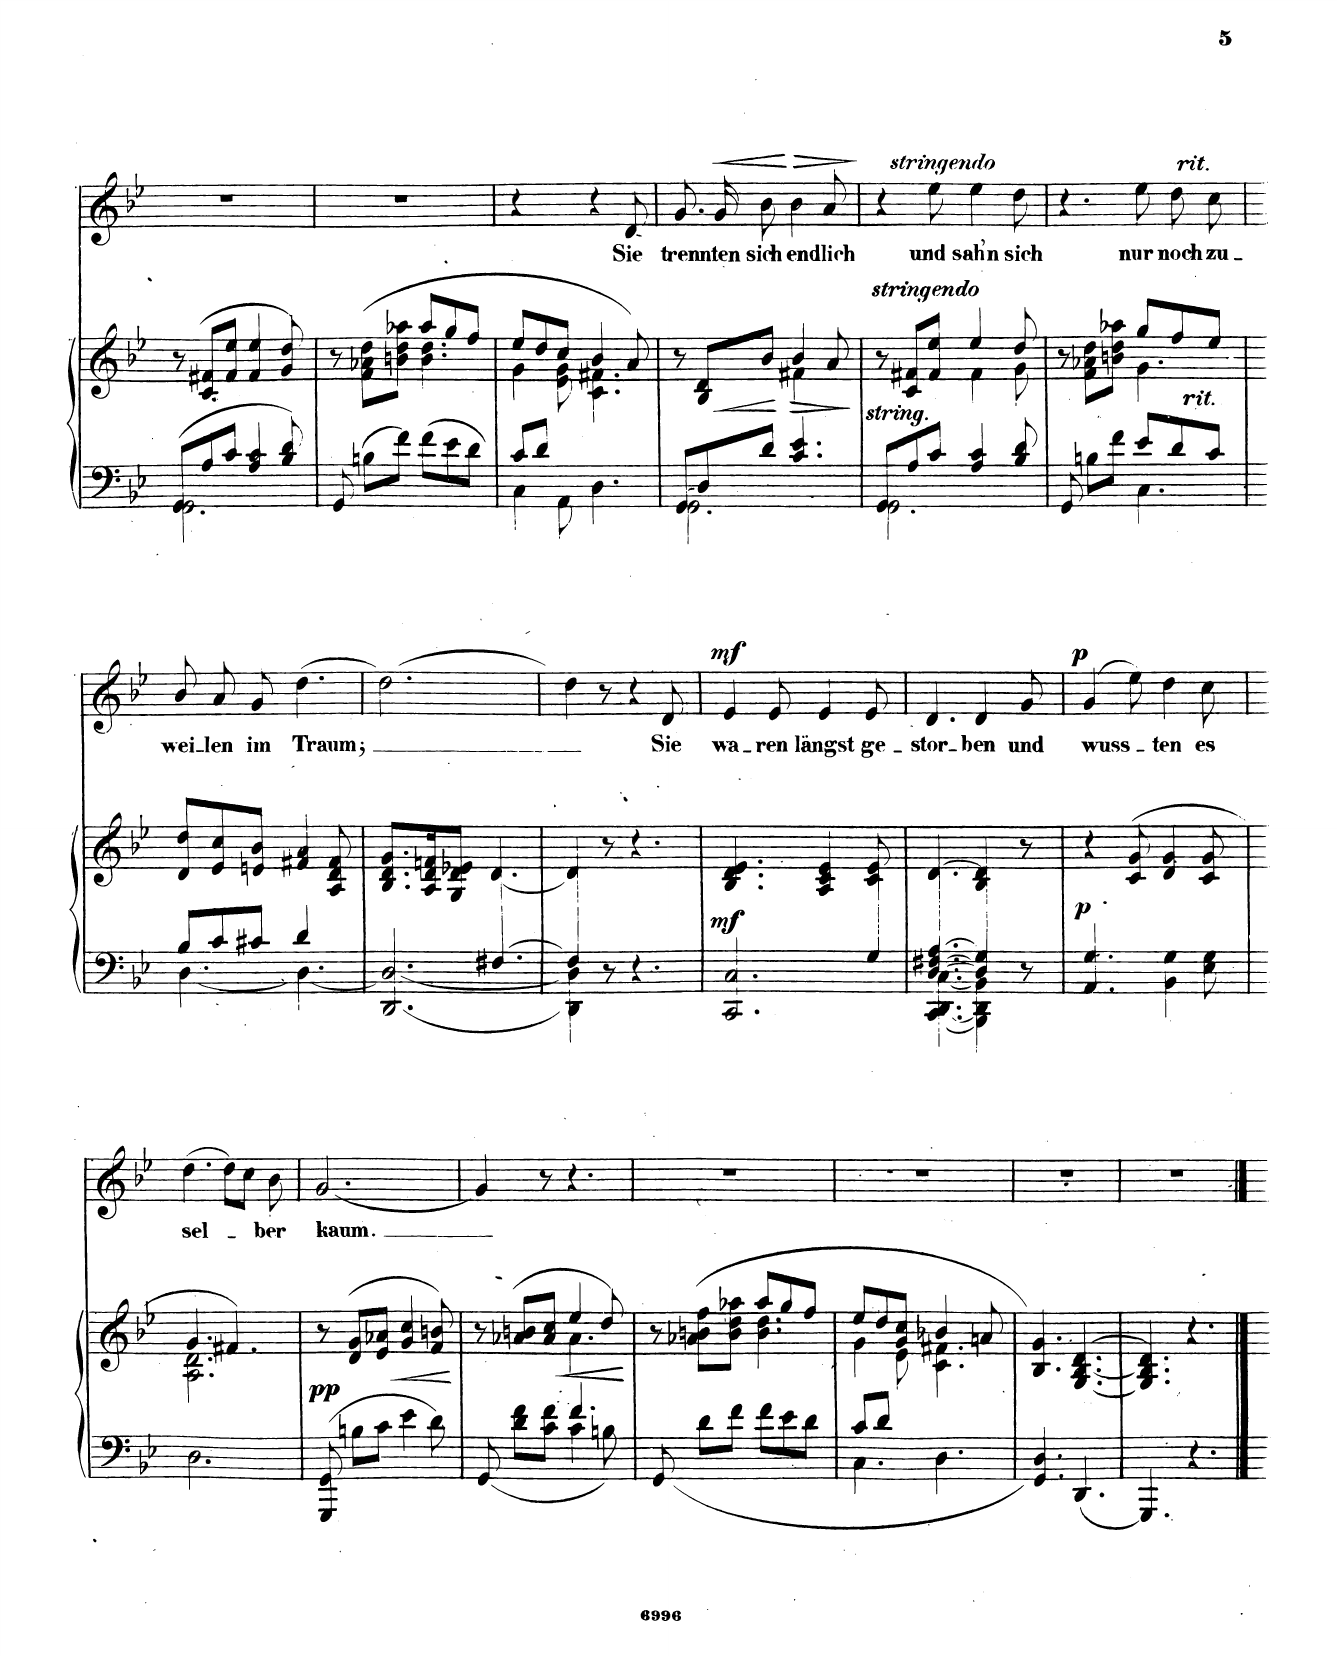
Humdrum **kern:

**kern	**kern	**dynam	**kern	**text	**dynam
*part2	*part2	*part2	*part1	*part1	*part1
*staff3	*staff2	*staff2/3	*staff1	*staff1	*staff1
*I"Piano	*	*	*I"Voice	*	*
*I'Pno	*	*	*	*	*
*clefF4	*clefG2	*	*clefG2	*	*
*k[b-e-]	*k[b-e-]	*	*k[b-e-]	*	*
*g:	*g:	*	*g:	*	*
*M6/8	*M6/8	*	*M6/8	*	*
=16	=16	=16	=16	=16	=16
*^	*	*	*	*	*
8GG/L	2.GG\	8r	.	2.r	.	.
8A/	.	(8c/ 8f#X/L	.	.	.	.
8c/J	.	8f#/ 8ee-/J	.	.	.	.
4A/ 4c/	.	4f#/ 4ee-/	.	.	.	.
8B-/ 8d/	.	8g/ 8dd/)	.	.	.	.
*v	*v	*	*	*	*	*
=17	=17	=17	=17	=17	=17
*	*^	*	*	*	*
8GG/	8r	4.ryy	.	2.r	.	.
8Bn\L	(8f\ 8a-X\ 8dd\L	.	.	.	.	.
8f\J	8bn\ 8dd\ 8aa-X\J	.	.	.	.	.
8f\L	8aa-/L	4.b\ 4.dd\	.	.	.	.
8e-\	8gg/	.	.	.	.	.
8d\J	8ff/J	.	.	.	.	.
=18	=18	=18	=18	=18	=18	=18
*^	*	*	*	*	*	*
4C\	8c/L	8ee-/L	4g\	.	4.r	.	.
.	8d/J	8dd/	.	.	.	.	.
8AA\	2ryy	8cc/J	8e-\ 8g\	.	.	.	.
4.D\	.	4b-/	4.c\ 4.f#X\	.	4r	.	.
.	.	8a/)	.	.	8d/	Sie	.
=19	=19	=19	=19	=19	=19	=19	=19
8GG/L	2.GG\	8r	4.ryy	.	8.g/	tren-	.
!	!	!	!	!LO:HP:b	!	!	!
8D/	.	8B-/ 8d/L	.	<	.	.	.
!	!	!	!	!	!	!	!LO:HP:b
.	.	.	.	.	16g/	-nten	<
8d/J	.	8b-/J	.	.	8b-\	sich	.
!	!	!	!	!LO:HP:n=1:b	!	!	!LO:HP:n=1:b
4.c/ 4.e-/	.	4b-/	4.f#X\	[ >	4b-\	end-	[ >
.	.	8a/	.	.	8a/	-lich	.
*v	*v	*	*	*	*	*	*
*	*v	*v	*	*	*	*
.	.	]	.	.	]
=20	=20	=20	=20	=20	=20
*^	*^	*	*	*	*
!	!	!	!	!	!LO:TX:a:i:t=stringendo	!	!
!	!	!LO:TX:i:t=stringendo	!	!	!	!	!
!LO:TX:i:t=string.	!	!	!	!	!	!	!
8GG/L	2.GG\	8r	4.ryy	.	4r	.	.
8A/	.	8c/ 8f#X/L	.	.	.	.	.
8c/J	.	8f#/ 8ee-/J	.	.	8ee-\	und	.
4A/ 4c/	.	4ee-/	4f#\	.	4ee-\	sah'n	.
8B-/ 8d/	.	8dd/	8g\	.	8dd\	sich	.
=21	=21	=21	=21	=21	=21	=21	=21
8GG/	4ryy	8r	4.ryy	.	4.r	.	.
8Bn\L	.	8f\ 8a-X\ 8dd\L	.	.	.	.	.
8f\J	8ryy	8bn\ 8dd\ 8aa-X\J	.	.	.	.	.
8e-/L	4.C\	8gg/L	4.g\	.	8ee-\	nur	.
!	!	!	!	!	!LO:TX:a:i:t=rit.	!	!
!LO:TX:i:t=rit.	!	!	!	!	!	!	!
8d/	.	8ff/	.	.	8dd\	noch	.
8c/J	.	8ee-/J	.	.	8cc\	zu	.
*	*	*v	*v	*	*	*	*
=22	=22	=22	=22	=22	=22	=22
8B-/L	[4.D\	8d/ 8dd/L	.	8b-/	wei-	.
8c/	.	8e-/ 8cc/	.	8a/	-len	.
8c#X/J	.	8en/ 8b-/J	.	8g/	im	.
4d/	4.D\_	4f#X/ 4a/	.	[4.dd\	Traum;	.
8ryy	.	8A/ 8d/ 8f#/	.	.	.	.
=23	=23	=23	=23	=23	=23	=23
[2.DD/ 2.D/_	4.ryy	8.B-/ 8.d/ 8.g/L	.	2.dd\_	.	.
.	.	16A/ 16d/ 16fn/K	.	.	.	.
.	.	8G/ 8d/ 8e-X/J	.	.	.	.
.	[4.F#X/	[4.d/	.	.	.	.
=24	=24	=24	=24	=24	=24	=24
4DD\] 4D\]	4F#/]	4d/]	.	4dd\]	.	.
8r	8ryy	8r	.	8r	.	.
4.r	4.ryy	4.r	.	4r	.	.
.	.	.	.	8d/	Sie	.
=25	=25	=25	=25	=25	=25	=25
!	!	!	!LO:DY:b	!	!	!LO:DY:b
2.CC/ 2.C/	4.ryy	4.B-/ 4.d/ 4.e-/	mf	4e-/	wa-	mf
.	.	.	.	8e-/	-ren	.
.	4ryy	4A/ 4c/ 4e-/	.	4e-/	längst	.
.	8G/	8c/ 8e-/	.	8e-/	ge-	.
=26	=26	=26	=26	=26	=26	=26
[4.D/ 4.F#X/ 4.A/	4.CC\ [4.DD\ 4.C\	(([4.d/	.	4.d/	-stor-	.
4D/] 4G/))	4BBB-\ 4DD\] 4BB-\	4B-/ 4d/]	.	4d/	-ben	.
8r	8ryy	8r	.	8g/	und	.
=27	=27	=27	=27	=27	=27	=27
!	!	!	!LO:DY:b	!	!	!LO:DY:b
*v	*v	*	*	*	*	*
4.AA/ 4.G/	4r	p	(4g/	wuss-	p
.	(8c/ 8g/	.	8ee-\)	.	.
4BB-\ 4G\	4d/ 4g/	.	4dd\	-ten	.
8E-\ 8G\	8c/ 8g/	.	8cc\	es	.
=28	=28	=28	=28	=28	=28
*	*^	*	*	*	*
2.D\	4.g/	2.A\ 2.d\	.	[4.dd\	sel-	.
.	4.f#X/)	.	.	8dd\L]	.	.
.	.	.	.	8cc\J	.	.
.	.	.	.	8b-\	-ber	.
*	*v	*v	*	*	*	*
=29	=29	=29	=29	=29	=29
!	!	!LO:DY:b	!	!	!
8GGG/ 8GG/	8r	pp	[2.g/	kaum.	.
8Bn\L	(8d/ 8g/L	.	.	.	.
8c\J	8e-/ 8a-X/J	.	.	.	.
!	!	!LO:HP:b	!	!	!
4e-\	4g/ 4cc/	<	.	.	.
8d\	8f/ 8bn/)	.	.	.	.
.	.	[	.	.	.
=30	=30	=30	=30	=30	=30
*^	*^	*	*	*	*
8GG/	4.ryy	8r	4.ryy	.	4g/]	.	.
8d\ 8f\L	.	(8a-X/ 8bn/L	.	.	.	.	.
8c\ 8f\J	.	8a-/ 8cc/J	.	.	8r	.	.
!	!	!	!	!LO:HP:b	!	!	!
4c\	4.f/	4.a-\	4ee-/	<	4.r	.	.
8Bn\	.	.	8dd/)	.	.	.	.
*v	*v	*	*	*	*	*	*
*	*v	*v	*	*	*	*
.	.	[	.	.	.
=31	=31	=31	=31	=31	=31
*	*^	*	*	*	*
8GG/	8r	4.ryy	.	2.r	.	.
8d\L	(8a-X\ 8bn\ 8ff\L	.	.	.	.	.
8f\J	8b\ 8dd\ 8aa-X\J	.	.	.	.	.
8f\L	4.b\ 4.dd\	8aa-/L	.	.	.	.
8e-\	.	8gg/	.	.	.	.
8d\J	.	8ff/J	.	.	.	.
=32	=32	=32	=32	=32	=32	=32
*^	*	*	*	*	*	*
4.C\	8c/L	4g\	8ee-/L	.	2.r	.	.
.	8d/J	.	8dd/	.	.	.	.
.	2ryy	8e-\	8g/ 8cc/J	.	.	.	.
4.D\	.	4.c\ 4.f#X\	4b-X/	.	.	.	.
.	.	.	8an/	.	.	.	.
*v	*v	*	*	*	*	*	*
*	*v	*v	*	*	*	*
=33	=33	=33	=33	=33	=33
4.GG/ 4.D/	4.B-/ 4.g/)	.	2.r	.	.
4.DD/	[4.G/ [4.B-/ [4.d/	.	.	.	.
=34	=34	=34	=34	=34	=34
4.GGG/	4.G/] 4.B-/] 4.d/]	.	2.r	.	.
4.r	4.r	.	.	.	.
==	==	==	==	==	==
*-	*-	*-	*-	*-	*-
